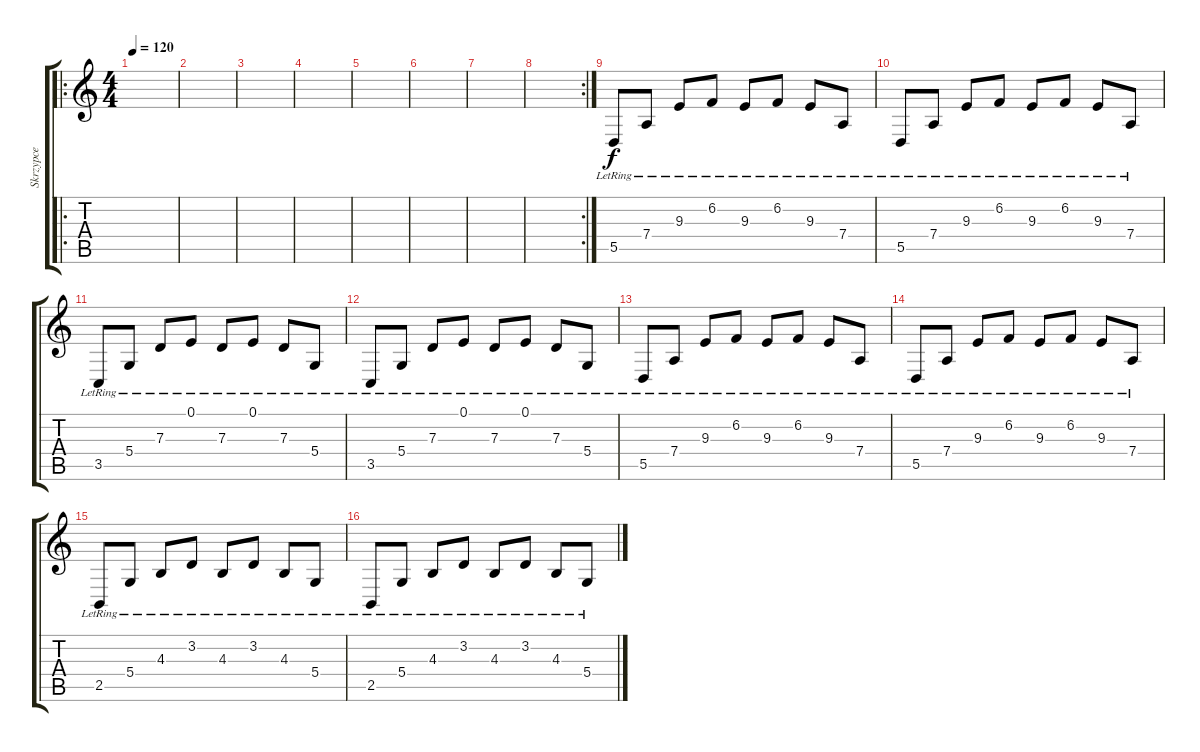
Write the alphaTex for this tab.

\track ("Skrzypce" "Skrzypce") {instrument violin}
\staff {score tabs}
\tuning (E4 B3 G3 D3 A2 E2) {hide}
\ro
\ts (4 4)
\tempo 120
\clef g2
\ks c
|
|
|
|
|
|
|
\rc 2
|
5.5{lr}.8 7.4{lr}.8 9.3{lr}.8 6.2{lr}.8 9.3{lr}.8 6.2{lr}.8 9.3{lr}.8 7.4{lr}.8 |
5.5{lr}.8 7.4{lr}.8 9.3{lr}.8 6.2{lr}.8 9.3{lr}.8 6.2{lr}.8 9.3{lr}.8 7.4{lr}.8 |
3.5{lr}.8 5.4{lr}.8 7.3{lr}.8 0.1{lr}.8 7.3{lr}.8 0.1{lr}.8 7.3{lr}.8 5.4{lr}.8 |
3.5{lr}.8 5.4{lr}.8 7.3{lr}.8 0.1{lr}.8 7.3{lr}.8 0.1{lr}.8 7.3{lr}.8 5.4{lr}.8 |
5.5{lr}.8 7.4{lr}.8 9.3{lr}.8 6.2{lr}.8 9.3{lr}.8 6.2{lr}.8 9.3{lr}.8 7.4{lr}.8 |
5.5{lr}.8 7.4{lr}.8 9.3{lr}.8 6.2{lr}.8 9.3{lr}.8 6.2{lr}.8 9.3{lr}.8 7.4{lr}.8 |
2.5{lr}.8 5.4{lr}.8 4.3{lr}.8 3.2{lr}.8 4.3{lr}.8 3.2{lr}.8 4.3{lr}.8 5.4{lr}.8 |
2.5{lr}.8 5.4{lr}.8 4.3{lr}.8 3.2{lr}.8 4.3{lr}.8 3.2{lr}.8 4.3{lr}.8 5.4{lr}.8
